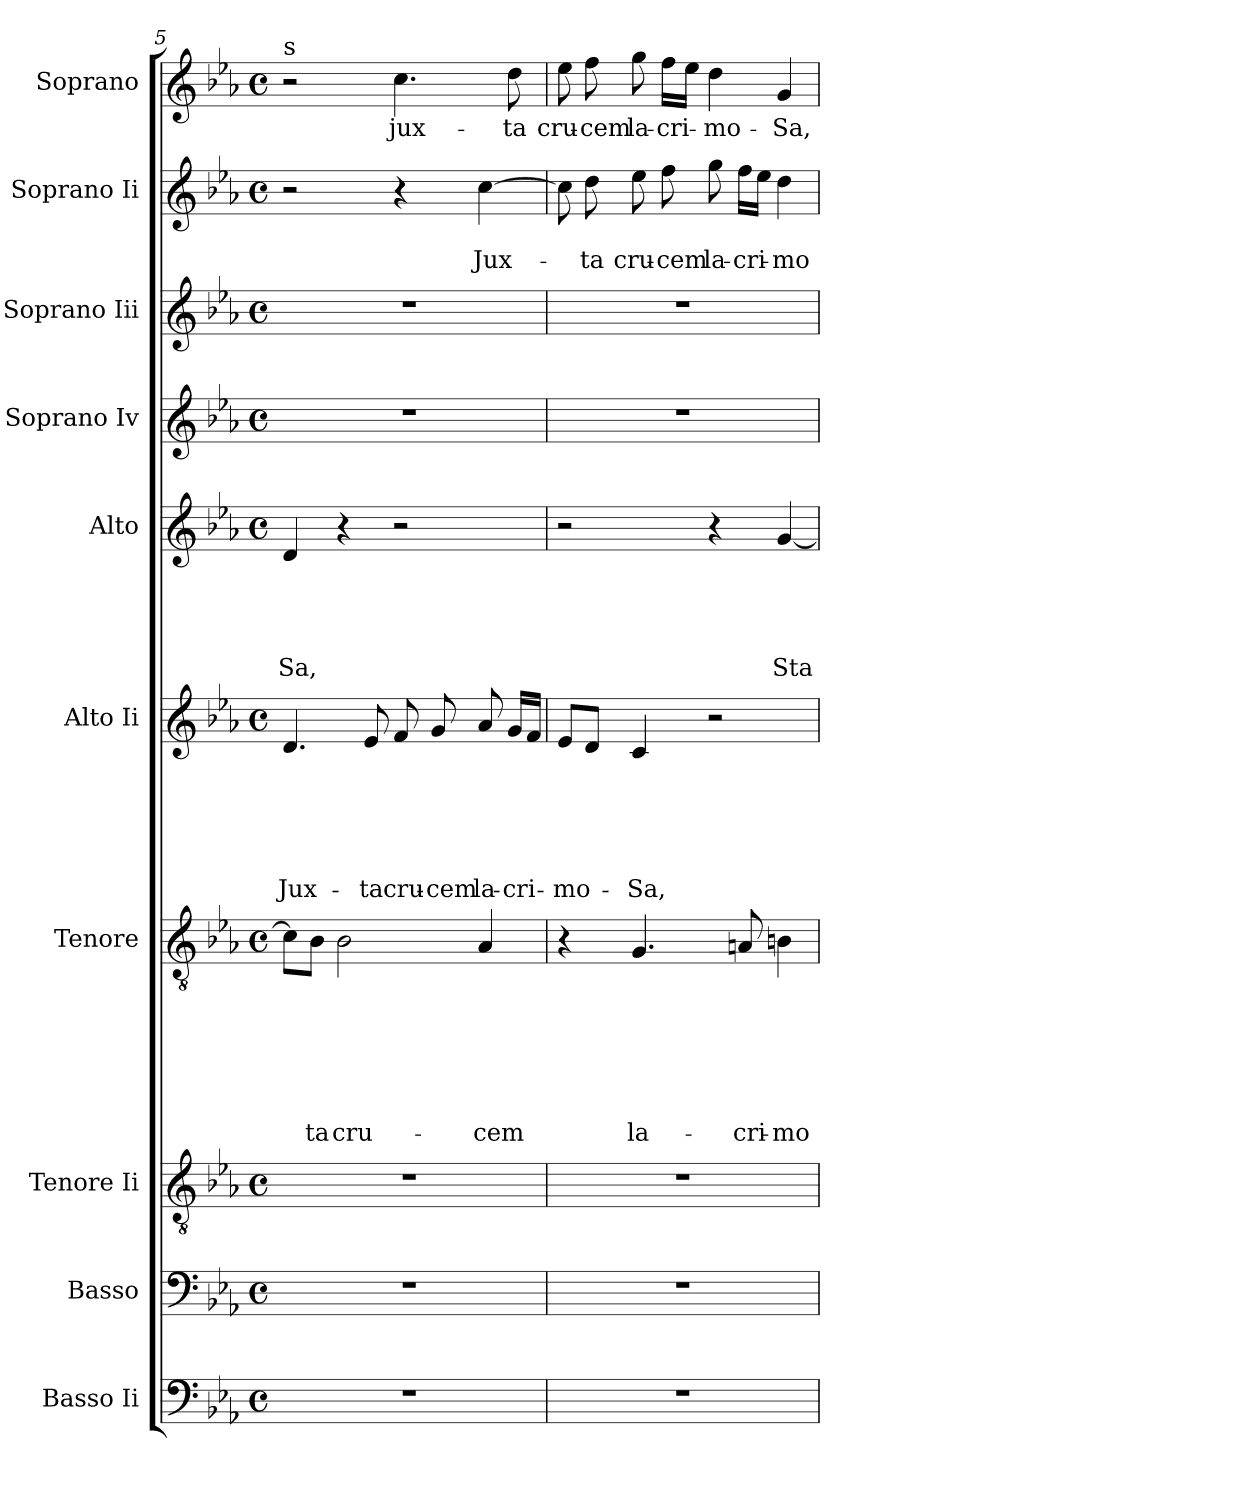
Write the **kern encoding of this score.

**kern	**kern	**kern	**kern	**text	**text	**text	**text	**text	**text	**text	**kern	**text	**text	**text	**text	**text	**text	**kern	**text	**text	**text	**text	**text	**kern	**kern	**kern	**text	**text	**kern	**text
*part10	*part9	*part8	*part7	*part7	*part7	*part7	*part7	*part7	*part7	*part7	*part6	*part6	*part6	*part6	*part6	*part6	*part6	*part5	*part5	*part5	*part5	*part5	*part5	*part4	*part3	*part2	*part2	*part2	*part1	*part1
*staff10	*staff9	*staff8	*staff7	*staff7	*staff7	*staff7	*staff7	*staff7	*staff7	*staff7	*staff6	*staff6	*staff6	*staff6	*staff6	*staff6	*staff6	*staff5	*staff5	*staff5	*staff5	*staff5	*staff5	*staff4	*staff3	*staff2	*staff2	*staff2	*staff1	*staff1
*I"Basso Ii	*I"Basso	*I"Tenore Ii	*I"Tenore	*	*	*	*	*	*	*	*I"Alto Ii	*	*	*	*	*	*	*I"Alto	*	*	*	*	*	*I"Soprano Iv	*I"Soprano Iii	*I"Soprano Ii	*	*	*I"Soprano	*
!!LO:LB:g=z
*clefF4	*clefF4	*clefGv2	*clefGv2	*	*	*	*	*	*	*	*clefG2	*	*	*	*	*	*	*clefG2	*	*	*	*	*	*clefG2	*clefG2	*clefG2	*	*	*clefG2	*
*k[b-e-a-]	*k[b-e-a-]	*k[b-e-a-]	*k[b-e-a-]	*	*	*	*	*	*	*	*k[b-e-a-]	*	*	*	*	*	*	*k[b-e-a-]	*	*	*	*	*	*k[b-e-a-]	*k[b-e-a-]	*k[b-e-a-]	*	*	*k[b-e-a-]	*
*E-:	*E-:	*E-:	*E-:	*	*	*	*	*	*	*	*E-:	*	*	*	*	*	*	*E-:	*	*	*	*	*	*E-:	*E-:	*E-:	*	*	*E-:	*
*M4/4	*M4/4	*M4/4	*M4/4	*	*	*	*	*	*	*	*M4/4	*	*	*	*	*	*	*M4/4	*	*	*	*	*	*M4/4	*M4/4	*M4/4	*	*	*M4/4	*
*met(c)	*met(c)	*met(c)	*met(c)	*	*	*	*	*	*	*	*met(c)	*	*	*	*	*	*	*met(c)	*	*	*	*	*	*met(c)	*met(c)	*met(c)	*	*	*met(c)	*
=5	=5	=5	=5	=5	=5	=5	=5	=5	=5	=5	=5	=5	=5	=5	=5	=5	=5	=5	=5	=5	=5	=5	=5	=5	=5	=5	=5	=5	=5	=5
!	!	!	!	!	!	!	!	!	!	!	!	!	!	!	!	!	!	!	!	!	!	!	!	!	!	!	!	!	!LO:TX:a:t=s	!
!	!	!	!	!	!	!	!	!	!	!	!	!	!	!	!	!	!LO:LY:b	!	!	!	!	!	!LO:LY:b	!	!	!	!	!	!	!
1r	1r	1r	8c\L]	.	.	.	.	.	.	.	4.d/	.	.	.	.	.	Jux-	4d/	.	.	.	.	-Sa,	1r	1r	2r	.	.	2r	.
!	!	!	!	!	!	!	!	!	!	!LO:LY:b	!	!	!	!	!	!	!	!	!	!	!	!	!	!	!	!	!	!	!	!
.	.	.	8B-\J	.	.	.	.	.	.	-ta	.	.	.	.	.	.	.	.	.	.	.	.	.	.	.	.	.	.	.	.
!	!	!	!	!	!	!	!	!	!	!LO:LY:b	!	!	!	!	!	!	!	!	!	!	!	!	!	!	!	!	!	!	!	!
.	.	.	2B-\	.	.	.	.	.	.	cru-	.	.	.	.	.	.	.	4r	.	.	.	.	.	.	.	.	.	.	.	.
!	!	!	!	!	!	!	!	!	!	!	!	!	!	!	!	!	!LO:LY:b	!	!	!	!	!	!	!	!	!	!	!	!	!
.	.	.	.	.	.	.	.	.	.	.	8e-/	.	.	.	.	.	-ta	.	.	.	.	.	.	.	.	.	.	.	.	.
!	!	!	!	!	!	!	!	!	!	!	!	!	!	!	!	!	!LO:LY:b	!	!	!	!	!	!	!	!	!	!	!	!	!LO:LY:b
.	.	.	.	.	.	.	.	.	.	.	8f/	.	.	.	.	.	cru-	2r	.	.	.	.	.	.	.	4r	.	.	4.cc\	jux-
!	!	!	!	!	!	!	!	!	!	!	!	!	!	!	!	!	!LO:LY:b:rj	!	!	!	!	!	!	!	!	!	!	!	!	!
.	.	.	.	.	.	.	.	.	.	.	8g/	.	.	.	.	.	-cem	.	.	.	.	.	.	.	.	.	.	.	.	.
!	!	!	!	!	!	!	!	!	!	!LO:LY:b	!	!	!	!	!	!	!LO:LY:b	!	!	!	!	!	!	!	!	!	!	!LO:LY:b	!	!
.	.	.	4A-/	.	.	.	.	.	.	-cem	8a-/	.	.	.	.	.	la-	.	.	.	.	.	.	.	.	[>4cc\	.	Jux-	.	.
!	!	!	!	!	!	!	!	!	!	!	!	!	!	!	!	!	!LO:LY:b	!	!	!	!	!	!	!	!	!	!	!	!	!LO:LY:b
.	.	.	.	.	.	.	.	.	.	.	16g/LL	.	.	.	.	.	-cri-	.	.	.	.	.	.	.	.	.	.	.	8dd\	-ta
.	.	.	.	.	.	.	.	.	.	.	16f/JJ	.	.	.	.	.	.	.	.	.	.	.	.	.	.	.	.	.	.	.
=6	=6	=6	=6	=6	=6	=6	=6	=6	=6	=6	=6	=6	=6	=6	=6	=6	=6	=6	=6	=6	=6	=6	=6	=6	=6	=6	=6	=6	=6	=6
!	!	!	!	!	!	!	!	!	!	!	!	!	!	!	!	!	!LO:LY:b	!	!	!	!	!	!	!	!	!	!	!	!	!LO:LY:b
1r	1r	1r	4r	.	.	.	.	.	.	.	8e-/L	.	.	.	.	.	-mo-	2r	.	.	.	.	.	1r	1r	8cc\]	.	.	8ee-\	cru-
!	!	!	!	!	!	!	!	!	!	!	!	!	!	!	!	!	!	!	!	!	!	!	!	!	!	!	!	!LO:LY:b	!	!LO:LY:b:rj
.	.	.	.	.	.	.	.	.	.	.	8d/J	.	.	.	.	.	.	.	.	.	.	.	.	.	.	8dd\	.	-ta	8ff\	-cem
!	!	!	!	!	!	!	!	!	!	!LO:LY:b	!	!	!	!	!	!	!LO:LY:b	!	!	!	!	!	!	!	!	!	!	!LO:LY:b	!	!LO:LY:b
.	.	.	4.G/	.	.	.	.	.	.	la-	4c/	.	.	.	.	.	-Sa,	.	.	.	.	.	.	.	.	8ee-\	.	cru-	8gg\	la-
!	!	!	!	!	!	!	!	!	!	!	!	!	!	!	!	!	!	!	!	!	!	!	!	!	!	!	!	!LO:LY:b:rj	!	!LO:LY:b
.	.	.	.	.	.	.	.	.	.	.	.	.	.	.	.	.	.	.	.	.	.	.	.	.	.	8ff\	.	-cem	16ff\LL	-cri-
.	.	.	.	.	.	.	.	.	.	.	.	.	.	.	.	.	.	.	.	.	.	.	.	.	.	.	.	.	16ee-\JJ	.
!	!	!	!	!	!	!	!	!	!	!	!	!	!	!	!	!	!	!	!	!	!	!	!	!	!	!	!	!LO:LY:b	!	!LO:LY:b
.	.	.	.	.	.	.	.	.	.	.	2r	.	.	.	.	.	.	4r	.	.	.	.	.	.	.	8gg\	.	la-	4dd\	-mo-
!	!	!	!	!	!	!	!	!	!	!LO:LY:b	!	!	!	!	!	!	!	!	!	!	!	!	!	!	!	!	!	!LO:LY:b	!	!
.	.	.	8An/	.	.	.	.	.	.	-cri-	.	.	.	.	.	.	.	.	.	.	.	.	.	.	.	16ff\LL	.	-cri-	.	.
.	.	.	.	.	.	.	.	.	.	.	.	.	.	.	.	.	.	.	.	.	.	.	.	.	.	16ee-\JJ	.	.	.	.
!	!	!	!	!	!	!	!	!	!	!LO:LY:b	!	!	!	!	!	!	!	!	!	!	!	!	!LO:LY:b	!	!	!	!	!LO:LY:b	!	!LO:LY:b
.	.	.	4Bn\	.	.	.	.	.	.	-mo-	.	.	.	.	.	.	.	[<4g/	.	.	.	.	Sta-	.	.	4dd\	.	-mo-	4g/	-Sa,
=	=	=	=	=	=	=	=	=	=	=	=	=	=	=	=	=	=	=	=	=	=	=	=	=	=	=	=	=	=	=
*-	*-	*-	*-	*-	*-	*-	*-	*-	*-	*-	*-	*-	*-	*-	*-	*-	*-	*-	*-	*-	*-	*-	*-	*-	*-	*-	*-	*-	*-	*-
